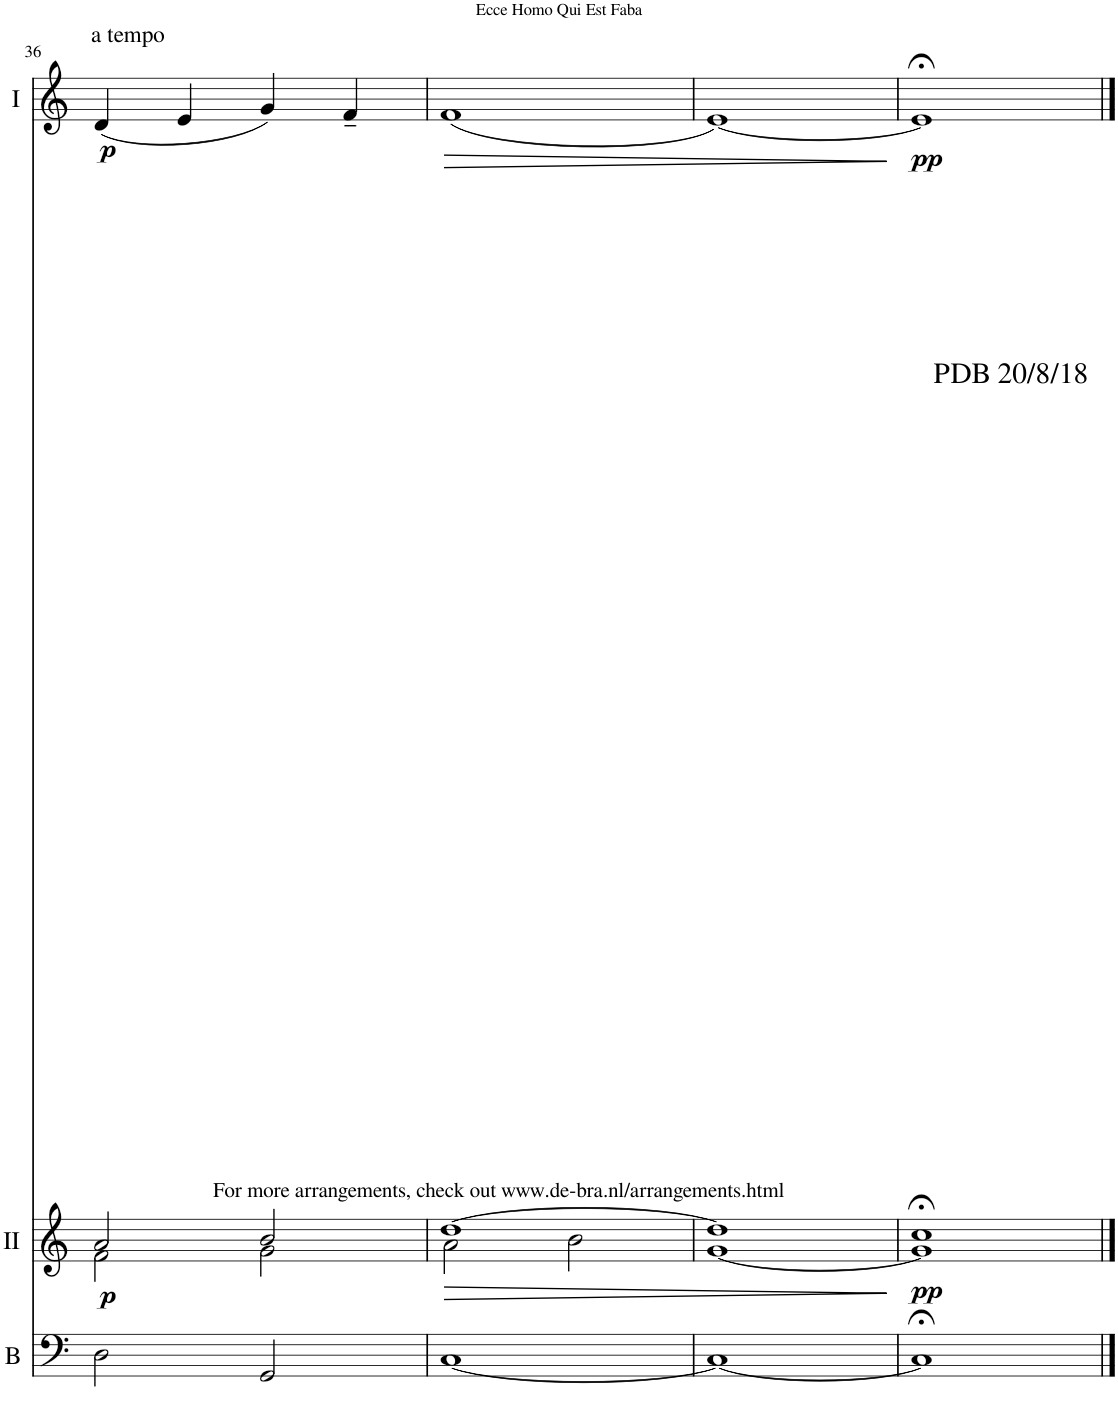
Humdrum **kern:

**kern	**kern	**dynam	**kern	**dynam
*part3	*part2	*part2	*part1	*part1
*staff3	*staff2	*staff2	*staff1	*staff1
*I"Bass	*I"Acc. 2	*	*I"Acc. 1	*
*I'B	*	*	*	*
!!LO:PB:g=z
*clefF4	*clefG2	*	*clefG2	*
*Trd7c12	*Trd7c12	*	*	*
*k[]	*k[]	*	*k[]	*
*M4/4	*M4/4	*	*M4/4	*
*met(c)	*met(c)	*	*met(c)	*
=36	=36	=36	=36	=36
*	*^	*	*	*
!	!	!	!	!LO:TX:a:t=a tempo	!
!	!	!	!LO:DY:b	!	!LO:DY:b
2D\	2a/	2f\	p	(4d/	p
.	.	.	.	4e/	.
2GG/	2b/	2g\	.	4g/)	.
.	.	.	.	4f~/	.
=37	=37	=37	=37	=37	=37
!	!	!	!LO:HP:b	!	!LO:HP:b
[1C	[1dd	2a\	>	(1f	>
.	.	2b\	.	.	.
=38	=38	=38	=38	=38	=38
1C_	1dd]	[1g	.	[1e)	.
*	*v	*v	*	*	*
.	.	]	.	]
=39	=39	=39	=39	=39
*	*^	*	*	*
!	!	!	!	!LO:TX:b:t=PDB 20/8/18	!
!	!	!	!	!LO:TX:b:t=For more arrangements, check out www.de-bra.nl/arrangements.html	!
!	!	!	!LO:DY:b	!	!LO:DY:b
1C;<]	1cc;<	1g]	pp	1e;<]	pp
*	*v	*v	*	*	*
==	==	==	==	==
*-	*-	*-	*-	*-
